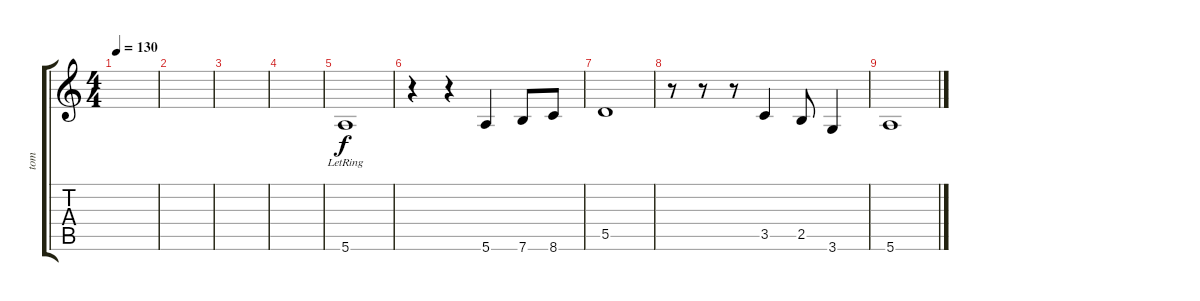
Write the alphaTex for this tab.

\track ("tom" "tom") {instrument overdrivenguitar}
\staff {score tabs}
\tuning (E4 B3 G3 D3 A2 E2) {hide}
\ts (4 4)
\tempo 130
\clef g2
\ks c
|
|
|
|
5.6{lr}.1 |
r.4 r.4 5.6.4 7.6.8 8.6.8 |
5.5.1 |
r.8 r.8 r.8 3.5.4 2.5.8 3.6.4 |
5.6.1
